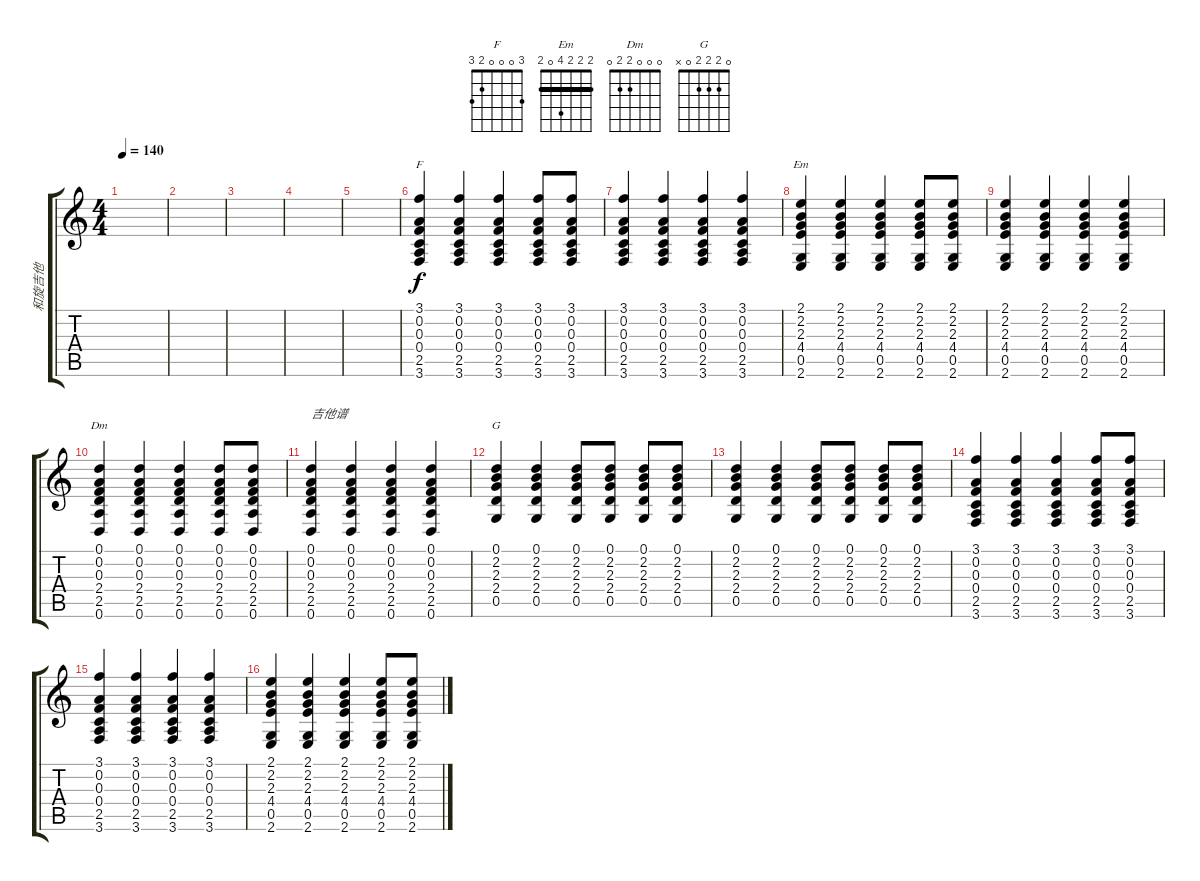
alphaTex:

\track ("和旋吉他" "和旋吉他") {instrument acousticguitarsteel}
\staff {score tabs}
\tuning (D4 A3 F3 C3 G2 D2) {hide}
\chord ("F" 3 0 0 0 2 3)
\chord ("Em" 2 2 2 4 0 2) {barre 2}
\chord ("Dm" 0 0 0 2 2 0)
\chord ("G" 0 2 2 2 0 x)
\ts (4 4)
\tempo 140
\clef g2
\ks c
|
|
|
|
|
(3.1 0.2 0.3 0.4 2.5 3.6).4{ch "F"} (3.1 0.2 0.3 0.4 2.5 3.6).4 (3.1 0.2 0.3 0.4 2.5 3.6).4 (3.1 0.2 0.3 0.4 2.5 3.6).8 (3.1 0.2 0.3 0.4 2.5 3.6).8 |
(3.1 0.2 0.3 0.4 2.5 3.6).4 (3.1 0.2 0.3 0.4 2.5 3.6).4 (3.1 0.2 0.3 0.4 2.5 3.6).4 (3.1 0.2 0.3 0.4 2.5 3.6).4 |
(2.1 2.2 2.3 4.4 0.5 2.6).4{ch "Em"} (2.1 2.2 2.3 4.4 0.5 2.6).4 (2.1 2.2 2.3 4.4 0.5 2.6).4 (2.1 2.2 2.3 4.4 0.5 2.6).8 (2.1 2.2 2.3 4.4 0.5 2.6).8 |
(2.1 2.2 2.3 4.4 0.5 2.6).4 (2.1 2.2 2.3 4.4 0.5 2.6).4 (2.1 2.2 2.3 4.4 0.5 2.6).4 (2.1 2.2 2.3 4.4 0.5 2.6).4 |
(0.1 0.2 0.3 2.4 2.5 0.6).4{ch "Dm"} (0.1 0.2 0.3 2.4 2.5 0.6).4 (0.1 0.2 0.3 2.4 2.5 0.6).4 (0.1 0.2 0.3 2.4 2.5 0.6).8 (0.1 0.2 0.3 2.4 2.5 0.6).8 |
(0.1 0.2 0.3 2.4 2.5 0.6).4{txt "吉他谱"} (0.1 0.2 0.3 2.4 2.5 0.6).4 (0.1 0.2 0.3 2.4 2.5 0.6).4 (0.1 0.2 0.3 2.4 2.5 0.6).4 |
(0.1 2.2 2.3 2.4 0.5).4{ch "G"} (0.1 2.2 2.3 2.4 0.5).4 (0.1 2.2 2.3 2.4 0.5).8 (0.1 2.2 2.3 2.4 0.5).8 (0.1 2.2 2.3 2.4 0.5).8 (0.1 2.2 2.3 2.4 0.5).8 |
(0.1 2.2 2.3 2.4 0.5).4 (0.1 2.2 2.3 2.4 0.5).4 (0.1 2.2 2.3 2.4 0.5).8 (0.1 2.2 2.3 2.4 0.5).8 (0.1 2.2 2.3 2.4 0.5).8 (0.1 2.2 2.3 2.4 0.5).8 |
(3.1 0.2 0.3 0.4 2.5 3.6).4 (3.1 0.2 0.3 0.4 2.5 3.6).4 (3.1 0.2 0.3 0.4 2.5 3.6).4 (3.1 0.2 0.3 0.4 2.5 3.6).8 (3.1 0.2 0.3 0.4 2.5 3.6).8 |
(3.1 0.2 0.3 0.4 2.5 3.6).4 (3.1 0.2 0.3 0.4 2.5 3.6).4 (3.1 0.2 0.3 0.4 2.5 3.6).4 (3.1 0.2 0.3 0.4 2.5 3.6).4 |
(2.1 2.2 2.3 4.4 0.5 2.6).4 (2.1 2.2 2.3 4.4 0.5 2.6).4 (2.1 2.2 2.3 4.4 0.5 2.6).4 (2.1 2.2 2.3 4.4 0.5 2.6).8 (2.1 2.2 2.3 4.4 0.5 2.6).8
